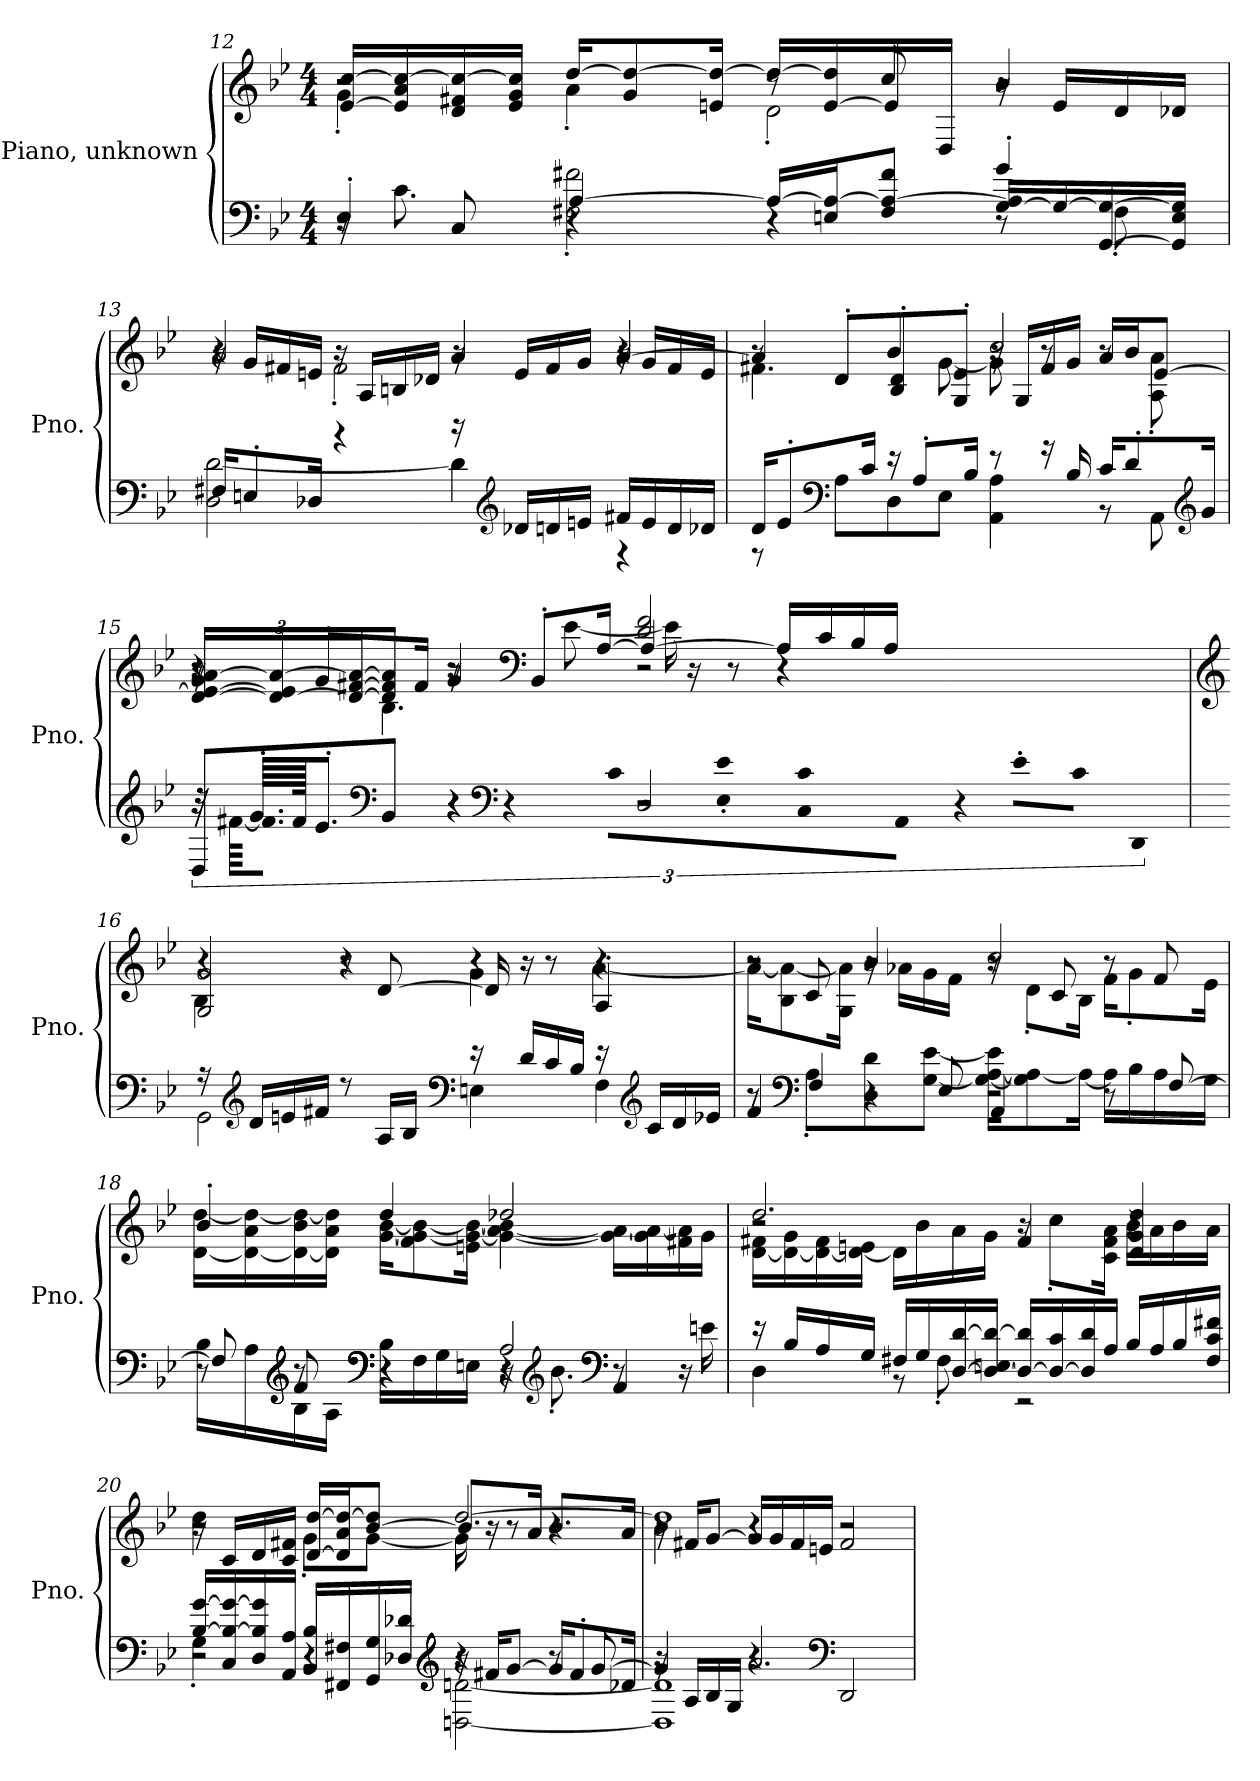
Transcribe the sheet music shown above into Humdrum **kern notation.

**kern	**kern
*part1	*part1
*staff2	*staff1
*I"Piano, unknown	*
*I'Pno.	*
*clefF4	*clefG2
*k[b-e-]	*k[b-e-]
*M4/4	*M4/4
=12	=12
*^	*^
*	*^	*	*^
4E-'/	16r	8r	2r	4g'\	[16e-/ [16cc/LL
.	8.c\	.	.	.	16e-/] 16a/ 16cc/_
.	.	8C/	.	.	16d/ 16f#X/ 16cc/_
.	.	.	.	.	16e-/ 16g/ 16cc/]JJ
4r	2F#X\' 2f#X\'	[4A/	.	4a'\	[16dd/KL
.	.	.	.	.	8g/ 8dd/_
.	.	.	.	.	16en/ 16dd/_Jk
4r	.	16A/LL_	8r	2d'\	16dd/LL_
.	.	16En/ 16A/_J	.	.	[16e/ 16dd/]
.	.	8F#/ 8A/_ 8f#/J	8cc/	.	16e/]
.	.	.	.	.	16D/JJ
4g'/	8r	[16G/ 16A/]LL	4b-/	.	16r
.	.	16G/_	.	.	16e/LL
.	8F#'\	[16GG/ 16G/_	.	.	16d/
.	.	16GG/] 16E/ 16G/]JJ	.	.	16d-X/JJ
*	*v	*v	*	*	*
!!LO:PB:g=z	!!	!!
=13	=13	=13	=13	=13
16F#X/KL	2D\ [2d\	2a/	4r	16r
8En'/	.	.	.	16g/LL
.	.	.	.	16f#X/
16D-X/Jk	.	.	.	16en/JJ
4r	.	.	2f#'\	16r
.	.	.	.	16A/LL
.	.	.	.	16Bn/
.	.	.	.	16d-X/JJ
16r	4d\]	4a/	.	16r
*clefG2	*	*	*	*
16d-X/LL	.	.	.	16e/LL
16dn/	.	.	.	16f#/
16en/JJ	.	.	.	16g/JJ
16f#X/LL	4r	[4a/	4r	16r
16e/	.	.	.	16g/LL
16d/	.	.	.	16f#/
16d-X/JJ	.	.	.	16e/JJ
!!LO:LB:g=z	!!	!!
=14	=14	=14	=14	=14
16d/KL	8r	4a/]	4.f#X\	8r
8e-'/	.	.	.	.
*clefF4	*	*	*	*
.	8A\L	.	.	8d'/L
16c/Jk	.	.	.	.
16r	8D\	4b-/	.	8B-/' 8d/'
8A'/L	.	.	.	.
.	8E-\J	.	[8g\	8G/' 8e-/'J
16B-/Jk	.	.	.	.
8r	4AA\ 4A\	2cc/	8g\]	16r
.	.	.	.	16G/LL
16r	.	.	8r	16f#/
16B-/	.	.	.	16g/JJ
16c/KL	8r	.	8r	16a/LL
8d'/	.	.	.	16b-/J
.	8AA\	.	8A\' 8a\'	[8e-/J
*clefG2	*	*	*	*
16g/Jk	.	.	.	.
!!LO:LB:g=z
=15	=15	=15	=15	=15
*	*^	*	*	*
*	*	*	*	*	*Xbrackettup
*	*	*	*	*	*^
32r	48r	8D/L	16r	8r	[24d/ 24e-/_ 24g/ [24a/LL	4r
.	[96f#X\KKLL	.	.	.	.	.
64.g'/LLLL	16.f#\JJ]	.	.	.	.	.
.	.	.	.	.	24d/_ 24e-/] 24a/_	.
128f#/JJJK	.	.	.	.	.	.
8.e-'/J	.	.	8g'/L	.	.	.
.	.	.	.	.	24d/_ [24f#X/ 24a/_J	.
*clefF4	*	*	*	*	*	*
.	16r	8BB-/J	.	4.B-\	8d/] 8f#/] 8a/]J	.
.	16c\KL	.	16f#/Jk	.	.	.
4r	8E-\' 8e-\'	4r	4g/	.	16r	8r
*	*	*	*clefF4	*	*	*
.	.	.	.	.	8BB-'/L	.
.	16C\ 16c\L	.	.	.	.	[8e-\
.	16AA\JJ	.	.	.	[16A/Jk	.
2r	16r	2D/	2d/ 2f#/	2r	4A/_	16e-\]
.	8e-'\L	.	.	.	.	16r
.	.	.	.	.	.	8r
.	16c\Jk	.	.	.	.	.
.	4DD\	.	.	.	16A/LL]	4r
.	.	.	.	.	16c/	.
.	.	.	.	.	16B-/	.
.	.	.	.	.	16A/JJ	.
*v	*v	*v	*	*	*	*
*	*v	*v	*v	*v
!!LO:LB:g=z
=16	=16
*	*clefG2
*^	*^
*	*	*	*^
16r	2GG\	2G/ 2g/	4B-\	4r
*clefG2	*	*	*	*
16d/LL	.	.	.	.
16en/	.	.	.	.
16f#X/JJ	.	.	.	.
8r	.	.	4r	8r
16A/LL	.	.	.	[8d/
16B-/JJ	.	.	.	.
*clefF4	*	*	*	*
16r	4En\	4r	4g\	16d/]
16d/LL	.	.	.	16r
16c/	.	.	.	8r
16B-/JJ	.	.	.	.
16r	4F\	4A'/	[4a\	4r
*clefG2	*	*	*	*
16c/LL	.	.	.	.
16d/	.	.	.	.
16e-X/JJ	.	.	.	.
!!LO:LB:g=z	!!	!!
=17	=17	=17	=17	=17
*	*^	*	*	*
4f/	8r	8r	8r	16a\KL_	2r
.	.	.	.	8B-\ 8a\_	.
*clefF4	*	*	*	*	*
.	8A'\L	4F/	8c/	.	.
.	.	.	.	16G\ 16a\]Jk	.
4r	8D\ 8d\	.	4b-/	16r	.
.	.	.	.	16a-X\LL	.
.	[8G\ [8e-\J	8E-/	.	16g\	.
.	.	.	.	16f\JJ	.
2r	16G\_ [16A\ 16e-\]KL	4AA/	2cc/	16r	8r
.	8G\] 8A\_	.	.	8d'\L	.
.	.	.	.	.	8c/
.	16A\Jk_	.	.	16B-\Jk	.
.	16A\LL]	8r	.	16f\KL	8r
.	16B-\	.	.	8g'\	.
.	16A\	[8F/	.	.	8f/
.	16G\JJ	.	.	16e-\Jk	.
*	*	*	*	*v	*v
!!LO:LB:g=z
=18	=18	=18	=18	=18
8r	16B-\LL	8F/]	4b-'/	[16d\ [16dd\LL
.	16A\	.	.	16d\_ 16a\ 16dd\_
*clefG2	*	*	*	*
8f/	16B-\	8r	.	16d\_ 16b-\ 16dd\_
.	16A\JJ	.	.	16d\] 16a\ 16dd\]JJ
*clefF4	*	*	*	*
4r	16B-\LL	4r	4dd/	[16g\ [16b-\KL
.	16F\	.	.	8f\ 8g\_ 8b-\_
.	16G\	.	.	.
.	16En\JJ	.	.	16en\ 16g\_ 16b-\_Jk
2A/	16r	4r	2dd-X/	4g\_ [4a\ 4b-\]
*clefG2	*	*	*	*
.	8.b-'\	.	.	.
*clefF4	*	*	*	*
.	8r	4AA/	.	16g\] 16a\_LL
.	.	.	.	16g\ 16a\_
.	16r	.	.	16f#X\ 16a\]
.	16en\	.	.	16g\JJ
*	*v	*v	*	*
!!LO:PB:g=z
=19	=19	=19	=19
*	*	*	*^
16r	4D\	2.dd/	[16d\ 16f#X\LL	2r
16B-/LL	.	.	16d\_ 16g\	.
16A/	.	.	16d\_ 16f#\	.
16G/JJ	.	.	16d\_ 16en\JJ	.
16F#X/LL	8r	.	16d\LL]	.
16G/	.	.	16b-\	.
[16D/ [16d/	8F#'\	.	16a\	.
16D/_ 16En/ 16d/_JJ	.	.	16g\JJ	.
16D/_ 16d/]LL	2r	.	16r	4f#/
16D/_ 16c/	.	.	8cc'\L	.
16D/] 16d/	.	.	.	.
16A/JJ	.	.	16c\ 16f#\ 16a\Jk	.
16B-/LL	.	4r	16b-\LL	4d/ 4g/ 4dd/
16A/	.	.	16a\	.
16B-/	.	.	16b-\	.
16F#/ 16c/ 16f#X/JJ	.	.	16a\JJ	.
!!LO:LB:g=z	!!	!!
=20	=20	=20	=20	=20
*	*^	*	*	*
2r	4G'\	[16B-/ [16g/LL	2r	4dd\	16r
.	.	16C/ 16B-/_ 16g/_	.	.	16c/LL
.	.	16D/ 16B-/] 16g/]	.	.	16d/
.	.	16AA/ 16A/JJ	.	.	16c/ 16f#X/JJ
.	4r	16BB-/ 16B-/LL	.	8g'\L	[16d/ [16dd/LL
.	.	16FF#X/ 16F#X/	.	.	16d/] 16a/ 16dd/_J
.	.	16GG/ 16G/	.	[8g\J	[8b-/ 8dd/]J
.	.	16D-X/ 16d-X/JJ	.	.	.
*clefG2	*	*	*	*	*
4r	[2Dn\ [2dn\	16r	[2dd/	16g\]	8.b-/L]
.	.	16f#X/KL	.	16r	.
.	.	[8g/J	.	8r	.
.	.	.	.	.	16a/Jk
8r	.	16g/KL]	.	4r	8.b-/L
.	.	8f#'/	.	.	.
[8g/	.	.	.	.	.
.	.	16d-X/Jk	.	.	16a/Jk
=21	=21	=21	=21	=21	=21
4g/]	1D] 1d]	16r	1dd]	4b-\	16r
.	.	16A/LL	.	.	16f#X/KL
.	.	16B-/	.	.	[8g/J
.	.	16G/JJ	.	.	.
2.a/	.	4r	.	4r	16g/LL]
.	.	.	.	.	16g/
.	.	.	.	.	16f#/
.	.	.	.	.	16en/JJ
*clefF4	*	*	*	*	*
.	.	2DD/	.	2r	2f#/
*v	*v	*v	*	*	*
*	*v	*v	*v
=	=
*-	*-
